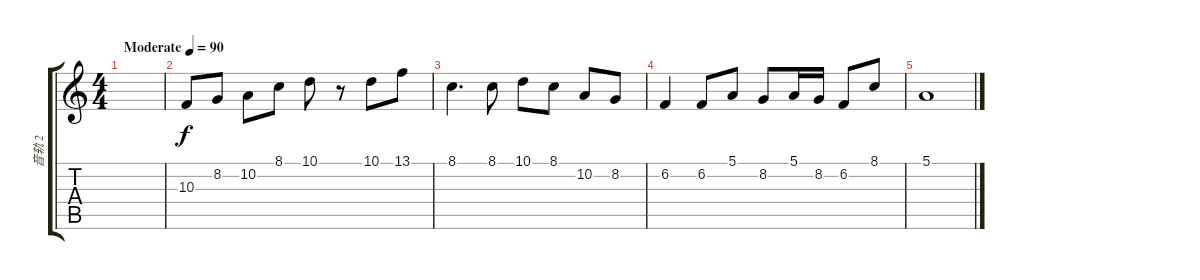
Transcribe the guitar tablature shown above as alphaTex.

\track ("音轨 2" "音轨 2") {instrument voiceoohs}
\staff {score tabs}
\tuning (E4 B3 G3 D3 A2 E2) {hide}
\ts (4 4)
\tempo (90 "Moderate")
\clef g2
\ks c
|
10.3.8 8.2.8 10.2.8 8.1.8 10.1.8 r.8 10.1.8 13.1.8 |
8.1.4{d} 8.1.8 10.1.8 8.1.8 10.2.8 8.2.8 |
6.2.4 6.2.8 5.1.8 8.2.8 5.1.16 8.2.16 6.2.8 8.1.8 |
5.1.1
